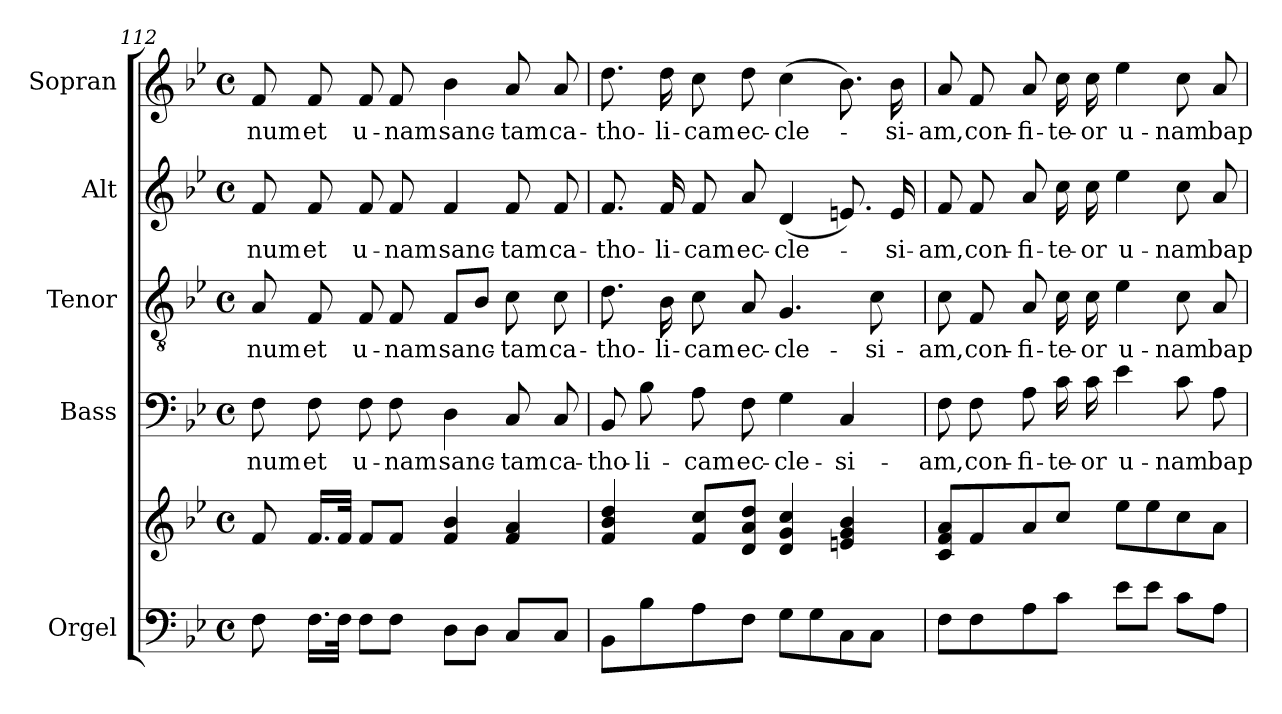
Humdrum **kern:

**kern	**kern	**kern	**text	**kern	**text	**kern	**text	**kern	**text
*part5	*part5	*part4	*part4	*part3	*part3	*part2	*part2	*part1	*part1
*staff6	*staff5	*staff4	*staff4	*staff3	*staff3	*staff2	*staff2	*staff1	*staff1
*I"Orgel	*	*I"Bass	*	*I"Tenor	*	*I"Alt	*	*I"Sopran	*
*I'Org.	*	*I'B.	*	*I'T.	*	*I'A.	*	*I'S.	*
*clefF4	*clefG2	*clefF4	*	*clefGv2	*	*clefG2	*	*clefG2	*
*k[b-e-]	*k[b-e-]	*k[b-e-]	*	*k[b-e-]	*	*k[b-e-]	*	*k[b-e-]	*
*B-:	*B-:	*B-:	*	*B-:	*	*B-:	*	*B-:	*
*M4/4	*M4/4	*M4/4	*	*M4/4	*	*M4/4	*	*M4/4	*
*met(c)	*met(c)	*met(c)	*	*met(c)	*	*met(c)	*	*met(c)	*
=112	=112	=112	=112	=112	=112	=112	=112	=112	=112
!	!	!	!LO:LY:b	!	!LO:LY:b	!	!LO:LY:b	!	!LO:LY:b
8F\	8f/	8F\	-num	8A/	-num	8f/	-num	8f/	-num
!	!	!	!LO:LY:b	!	!LO:LY:b	!	!LO:LY:b	!	!LO:LY:b
16.F\LL	16.f/LL	8F\	et	8F/	et	8f/	et	8f/	et
32F\JJk	32f/JJk	.	.	.	.	.	.	.	.
!	!	!	!LO:LY:b	!	!LO:LY:b	!	!LO:LY:b	!	!LO:LY:b
8F\L	8f/L	8F\	u-	8F/	u-	8f/	u-	8f/	u-
!	!	!	!LO:LY:b	!	!LO:LY:b	!	!LO:LY:b	!	!LO:LY:b
8F\J	8f/J	8F\	-nam	8F/	-nam	8f/	-nam	8f/	-nam
!	!	!	!LO:LY:b	!	!LO:LY:b	!	!LO:LY:b	!	!LO:LY:b
8D\L	4f/ 4b-/	4D\	sanc-	8F/L	sanc-	4f/	sanc-	4b-\	sanc-
8D\J	.	.	.	8B-/J	.	.	.	.	.
!	!	!	!LO:LY:b	!	!LO:LY:b	!	!LO:LY:b	!	!LO:LY:b
8C/L	4f/ 4a/	8C/	-tam	8c\	-tam	8f/	-tam	8a/	-tam
!	!	!	!LO:LY:b	!	!LO:LY:b	!	!LO:LY:b	!	!LO:LY:b
8C/J	.	8C/	ca-	8c\	ca-	8f/	ca-	8a/	ca-
!!LO:LB:g=z
=113	=113	=113	=113	=113	=113	=113	=113	=113	=113
!	!	!	!LO:LY:b	!	!LO:LY:b	!	!LO:LY:b	!	!LO:LY:b
8BB-\L	4f/ 4b-/ 4dd/	8BB-/	-tho-	8.d\	-tho-	8.f/	-tho-	8.dd\	-tho-
!	!	!	!LO:LY:b	!	!	!	!	!	!
8B-\	.	8B-\	-li-	.	.	.	.	.	.
!	!	!	!	!	!LO:LY:b	!	!LO:LY:b	!	!LO:LY:b
.	.	.	.	16B-\	-li-	16f/	-li-	16dd\	-li-
!	!	!	!LO:LY:b	!	!LO:LY:b	!	!LO:LY:b	!	!LO:LY:b
8A\	8f/ 8cc/L	8A\	-cam	8c\	-cam	8f/	-cam	8cc\	-cam
!	!	!	!LO:LY:b	!	!LO:LY:b	!	!LO:LY:b	!	!LO:LY:b
8F\J	8d/ 8a/ 8dd/J	8F\	ec-	8A/	ec-	8a/	ec-	8dd\	ec-
!	!	!	!LO:LY:b	!	!LO:LY:b	!	!LO:LY:b	!	!LO:LY:b
8G\L	4d/ 4g/ 4cc/	4G\	-cle-	4.G/	-cle-	(<4d/	-cle-	(>4cc\	-cle-
8G\	.	.	.	.	.	.	.	.	.
!	!	!	!LO:LY:b	!	!	!	!	!	!
8C\	4en/ 4g/ 4b-/	4C/	-si-	.	.	8.en/)	.	8.b-\)	.
!	!	!	!	!	!LO:LY:b	!	!	!	!
8C\J	.	.	.	8c\	-si-	.	.	.	.
!	!	!	!	!	!	!	!LO:LY:b	!	!LO:LY:b
.	.	.	.	.	.	16e/	-si-	16b-\	-si-
=114	=114	=114	=114	=114	=114	=114	=114	=114	=114
!	!	!	!LO:LY:b	!	!LO:LY:b	!	!LO:LY:b	!	!LO:LY:b
8F\L	8c/ 8f/ 8a/L	8F\	-am,	8c\	-am,	8f/	-am,	8a/	-am,
!	!	!	!LO:LY:b	!	!LO:LY:b	!	!LO:LY:b	!	!LO:LY:b
8F\	8f/	8F\	con-	8F/	con-	8f/	con-	8f/	con-
!	!	!	!LO:LY:b	!	!LO:LY:b	!	!LO:LY:b	!	!LO:LY:b
8A\	8a/	8A\	-fi-	8A/	-fi-	8a/	-fi-	8a/	-fi-
!	!	!	!LO:LY:b	!	!LO:LY:b	!	!LO:LY:b	!	!LO:LY:b
8c\J	8cc/J	16c\	-te-	16c\	-te-	16cc\	-te-	16cc\	-te-
!	!	!	!LO:LY:b	!	!LO:LY:b	!	!LO:LY:b	!	!LO:LY:b
.	.	16c\	-or	16c\	-or	16cc\	-or	16cc\	-or
!	!	!	!LO:LY:b	!	!LO:LY:b	!	!LO:LY:b	!	!LO:LY:b
8e-\L	8ee-\L	4e-\	u-	4e-\	u-	4ee-\	u-	4ee-\	u-
8e-\J	8ee-\	.	.	.	.	.	.	.	.
!	!	!	!LO:LY:b	!	!LO:LY:b	!	!LO:LY:b	!	!LO:LY:b
8c\L	8cc\	8c\	-nam	8c\	-nam	8cc\	-nam	8cc\	-nam
!	!	!	!LO:LY:b	!	!LO:LY:b	!	!LO:LY:b	!	!LO:LY:b
8A\J	8a\J	8A\	bap-	8A/	bap-	8a/	bap-	8a/	bap-
=	=	=	=	=	=	=	=	=	=
*-	*-	*-	*-	*-	*-	*-	*-	*-	*-
